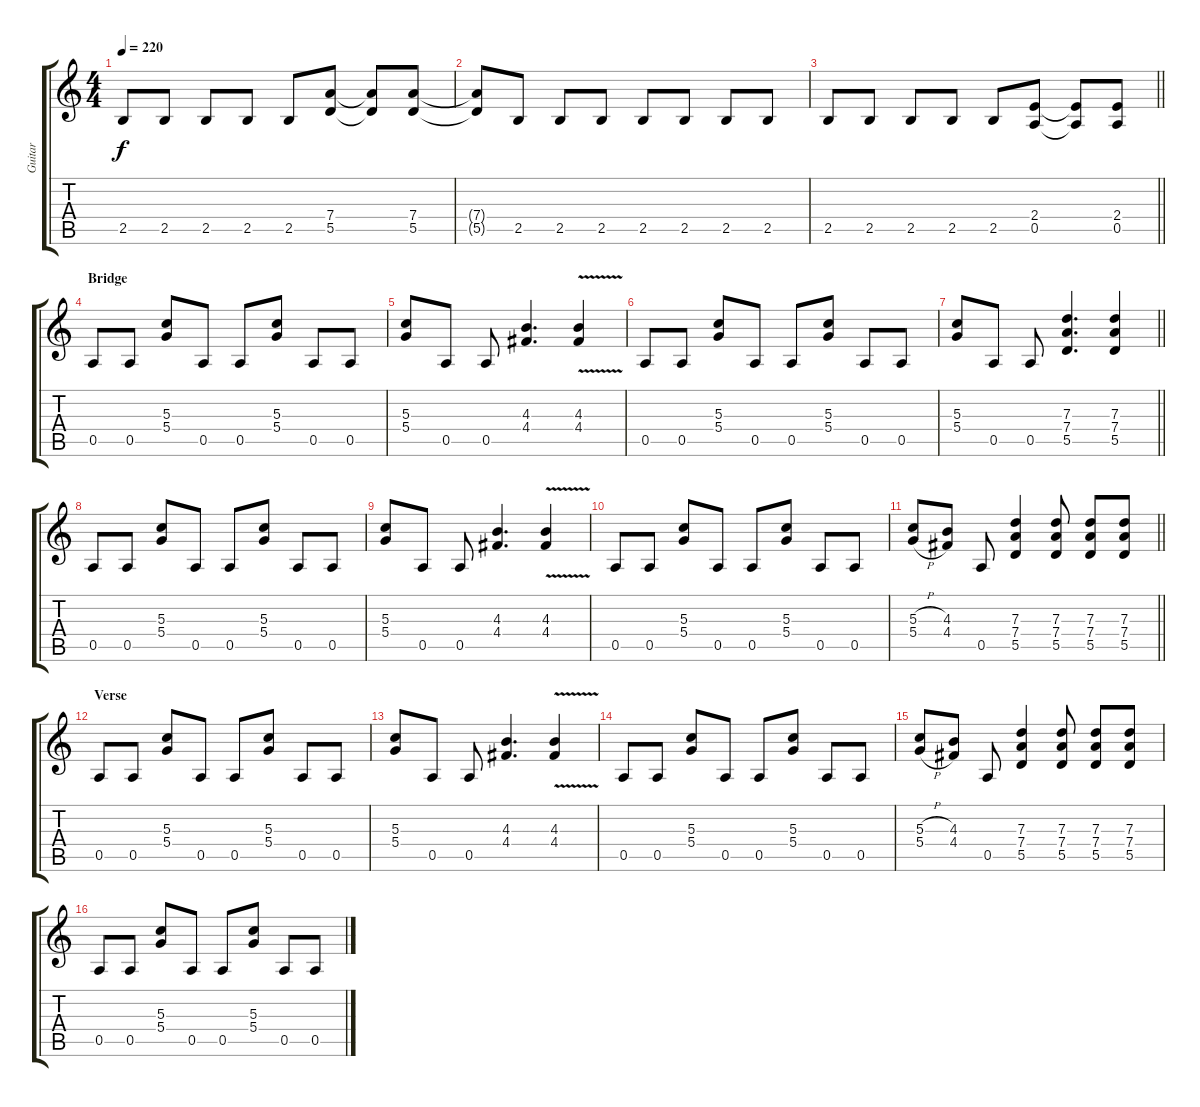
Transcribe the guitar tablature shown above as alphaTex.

\track ("Guitar" "Guitar") {instrument distortionguitar}
\staff {score tabs}
\tuning (E4 B3 G3 D3 A2 E2) {hide}
\ts (4 4)
\tempo 220
\clef g2
\ks c
2.5.8{dy f} 2.5.8 2.5.8 2.5.8 2.5.8 (7.4 5.5).8 (7.4{t} 5.5{t}).8 (7.4 5.5).8 |
(7.4{t} 5.5{t}).8 2.5.8 2.5.8 2.5.8 2.5.8 2.5.8 2.5.8 2.5.8 |
\barLineRight lightlight
2.5.8 2.5.8 2.5.8 2.5.8 2.5.8 (2.4 0.5).8 (2.4{t} 0.5{t}).8 (2.4 0.5).8 |
\section ("" "Bridge")
0.5.8 0.5.8 (5.3 5.4).8 0.5.8 0.5.8 (5.3 5.4).8 0.5.8 0.5.8 |
(5.3 5.4).8 0.5.8 0.5.8 (4.3 4.4).4{d} (4.3{v} 4.4{v}).4 |
0.5.8 0.5.8 (5.3 5.4).8 0.5.8 0.5.8 (5.3 5.4).8 0.5.8 0.5.8 |
\barLineRight lightlight
(5.3 5.4).8 0.5.8 0.5.8 (7.3 7.4 5.5).4{d} (7.3 7.4 5.5).4 |
0.5.8 0.5.8 (5.3 5.4).8 0.5.8 0.5.8 (5.3 5.4).8 0.5.8 0.5.8 |
(5.3 5.4).8 0.5.8 0.5.8 (4.3 4.4).4{d} (4.3{v} 4.4{v}).4 |
0.5.8 0.5.8 (5.3 5.4).8 0.5.8 0.5.8 (5.3 5.4).8 0.5.8 0.5.8 |
\barLineRight lightlight
(5.3{h} 5.4{h}).8 (4.3 4.4).8 0.5.8 (7.3 7.4 5.5).4 (7.3 7.4 5.5).8 (7.3 7.4 5.5).8 (7.3 7.4 5.5).8 |
\section ("" "Verse")
0.5.8{instrument distortionguitar} 0.5.8 (5.3 5.4).8 0.5.8 0.5.8 (5.3 5.4).8 0.5.8 0.5.8 |
(5.3 5.4).8 0.5.8 0.5.8 (4.3 4.4).4{d} (4.3{v} 4.4{v}).4 |
0.5.8 0.5.8 (5.3 5.4).8 0.5.8 0.5.8 (5.3 5.4).8 0.5.8 0.5.8 |
(5.3{h} 5.4{h}).8 (4.3 4.4).8 0.5.8 (7.3 7.4 5.5).4 (7.3 7.4 5.5).8 (7.3 7.4 5.5).8 (7.3 7.4 5.5).8 |
0.5.8 0.5.8 (5.3 5.4).8 0.5.8 0.5.8 (5.3 5.4).8 0.5.8 0.5.8
